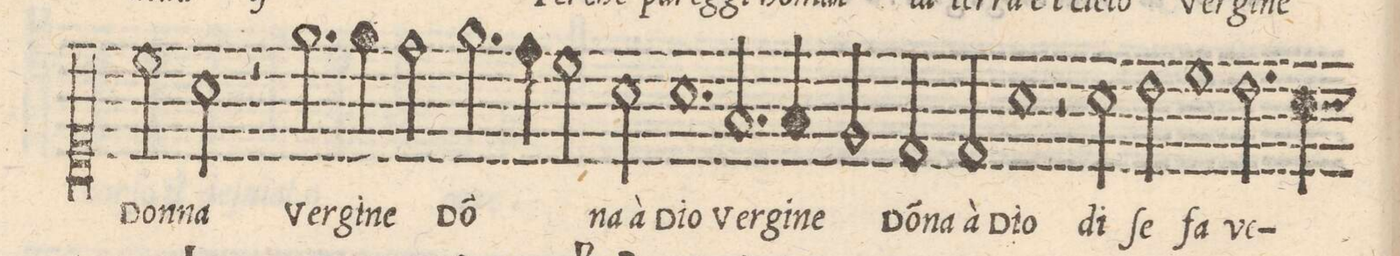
**kern	**text
*I"QVINTO	*
*clefC1	*
*k[]	*
*met(C)	*
*M2/1	*
2cc\	Don-
2a\	-na
=38-	=38-
2r	.
2.ee\	ver-
4ee\	-gi-
2dd\	-ne
=39-	=39-
2.ee\	Do(n)-
4dd\	.
2cc\	.
2a\	na_à
=40-	=40-
1.a	Dio
2.f/	ver-
=41-	=41-
4f/	-gi-
2e/	-ne
2d/	Do(n)-
2d/	-na_à
=42-	=42-
1a	Dio
2r	.
2a\	di
=43-	=43-
2b\	ſe
1cc	fa
2.b\	ve-
=44-	=44-
4a\	.
*custos:a	*
*-	*-
